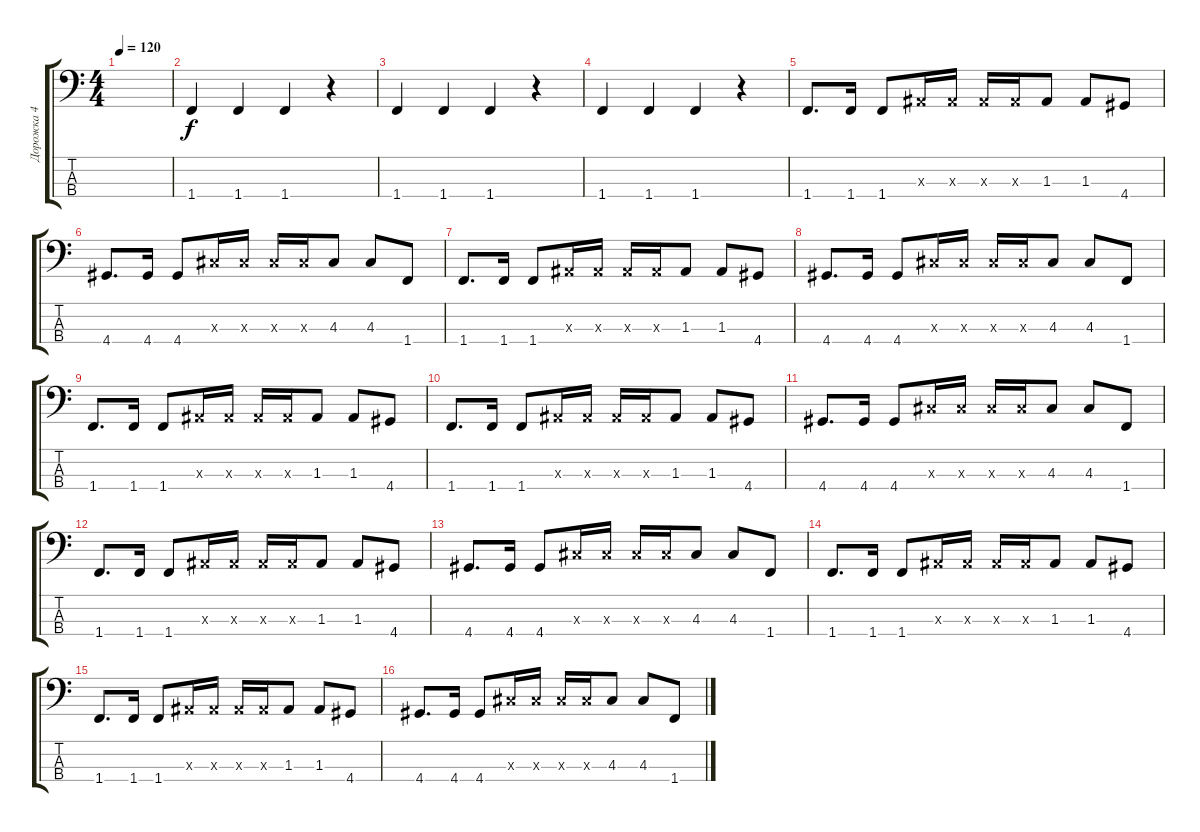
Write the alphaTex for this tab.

\track ("Дорожка 4" "Дорожка 4") {instrument electricbasspick}
\staff {score tabs}
\tuning (G2 D2 A1 E1) {hide}
\ts (4 4)
\tempo 120
\clef f4
\ks c
|
1.4.4 1.4.4 1.4.4 r.4 |
1.4.4 1.4.4 1.4.4 r.4 |
1.4.4 1.4.4 1.4.4 r.4 |
1.4.8{d} 1.4.16 1.4.8 1.3{x}.16 1.3{x}.16 1.3{x}.16 1.3{x}.16 1.3.8 1.3.8 4.4.8 |
4.4.8{d} 4.4.16 4.4.8 4.3{x}.16 4.3{x}.16 4.3{x}.16 4.3{x}.16 4.3.8 4.3.8 1.4.8 |
1.4.8{d} 1.4.16 1.4.8 1.3{x}.16 1.3{x}.16 1.3{x}.16 1.3{x}.16 1.3.8 1.3.8 4.4.8 |
4.4.8{d} 4.4.16 4.4.8 4.3{x}.16 4.3{x}.16 4.3{x}.16 4.3{x}.16 4.3.8 4.3.8 1.4.8 |
1.4.8{d} 1.4.16 1.4.8 1.3{x}.16 1.3{x}.16 1.3{x}.16 1.3{x}.16 1.3.8 1.3.8 4.4.8 |
1.4.8{d} 1.4.16 1.4.8 1.3{x}.16 1.3{x}.16 1.3{x}.16 1.3{x}.16 1.3.8 1.3.8 4.4.8 |
4.4.8{d} 4.4.16 4.4.8 4.3{x}.16 4.3{x}.16 4.3{x}.16 4.3{x}.16 4.3.8 4.3.8 1.4.8 |
1.4.8{d} 1.4.16 1.4.8 1.3{x}.16 1.3{x}.16 1.3{x}.16 1.3{x}.16 1.3.8 1.3.8 4.4.8 |
4.4.8{d} 4.4.16 4.4.8 4.3{x}.16 4.3{x}.16 4.3{x}.16 4.3{x}.16 4.3.8 4.3.8 1.4.8 |
1.4.8{d} 1.4.16 1.4.8 1.3{x}.16 1.3{x}.16 1.3{x}.16 1.3{x}.16 1.3.8 1.3.8 4.4.8 |
1.4.8{d} 1.4.16 1.4.8 1.3{x}.16 1.3{x}.16 1.3{x}.16 1.3{x}.16 1.3.8 1.3.8 4.4.8 |
4.4.8{d} 4.4.16 4.4.8 4.3{x}.16 4.3{x}.16 4.3{x}.16 4.3{x}.16 4.3.8 4.3.8 1.4.8
